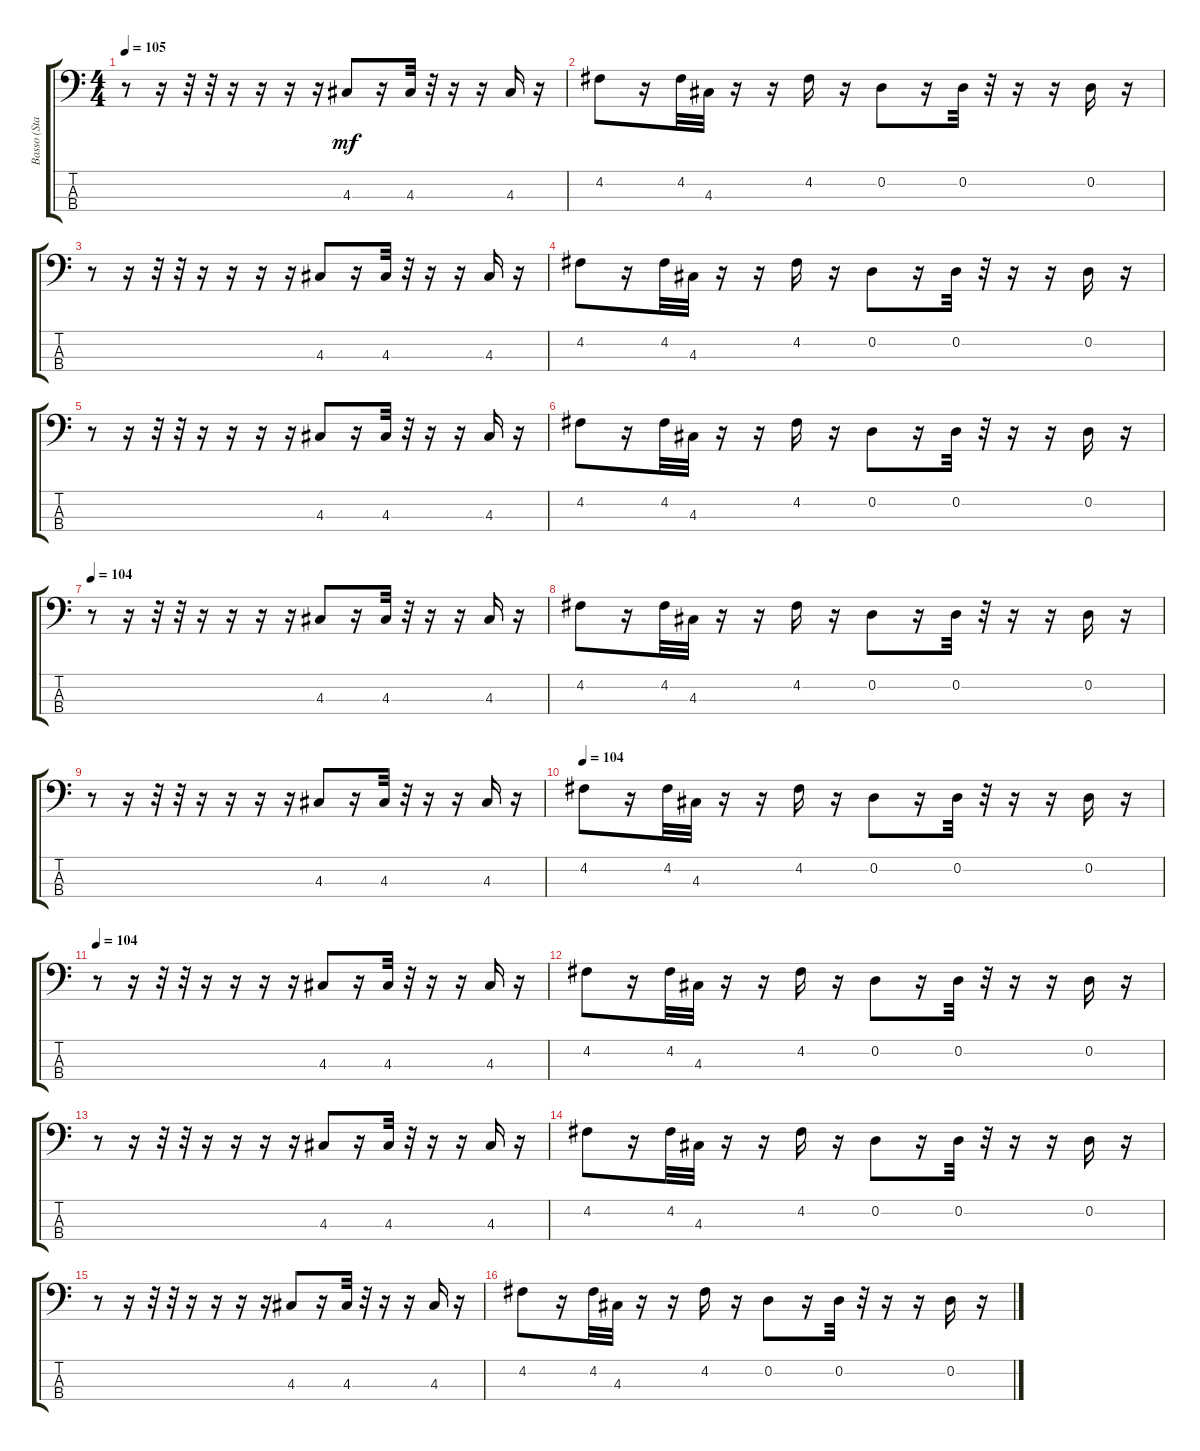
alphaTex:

\track ("Basso (Staff 1)" "Basso (Sta") {instrument electricbassfinger}
\staff {score tabs}
\tuning (G2 D2 A1 E1) {hide}
\ts (4 4)
\tempo 105
\clef f4
\ks c
r.8{dy mf} r.16 r.32 r.32 r.16 r.16 r.16 r.16 4.3.8 r.16 4.3.32 r.32 r.16 r.16 4.3.16 r.16 |
4.2.8 r.16 4.2.32 4.3.32 r.16 r.16 4.2.16 r.16 0.2.8 r.16 0.2.32 r.32 r.16 r.16 0.2.16 r.16 |
r.8 r.16 r.32 r.32 r.16 r.16 r.16 r.16 4.3.8 r.16 4.3.32 r.32 r.16 r.16 4.3.16 r.16 |
4.2.8 r.16 4.2.32 4.3.32 r.16 r.16 4.2.16 r.16 0.2.8 r.16 0.2.32 r.32 r.16 r.16 0.2.16 r.16 |
r.8 r.16 r.32 r.32 r.16 r.16 r.16 r.16 4.3.8 r.16 4.3.32 r.32 r.16 r.16 4.3.16 r.16 |
4.2.8 r.16 4.2.32 4.3.32 r.16 r.16 4.2.16 r.16 0.2.8 r.16 0.2.32 r.32 r.16 r.16 0.2.16 r.16 |
\tempo 104
r.8 r.16 r.32 r.32 r.16 r.16 r.16 r.16 4.3.8 r.16 4.3.32 r.32 r.16 r.16 4.3.16 r.16 |
4.2.8 r.16 4.2.32 4.3.32 r.16 r.16 4.2.16 r.16 0.2.8 r.16 0.2.32 r.32 r.16 r.16 0.2.16 r.16 |
r.8 r.16 r.32 r.32 r.16 r.16 r.16 r.16 4.3.8 r.16 4.3.32 r.32 r.16 r.16 4.3.16 r.16 |
\tempo 104
4.2.8 r.16 4.2.32 4.3.32 r.16 r.16 4.2.16 r.16 0.2.8 r.16 0.2.32 r.32 r.16 r.16 0.2.16 r.16 |
\tempo 104
r.8 r.16 r.32 r.32 r.16 r.16 r.16 r.16 4.3.8 r.16 4.3.32 r.32 r.16 r.16 4.3.16 r.16 |
4.2.8 r.16 4.2.32 4.3.32 r.16 r.16 4.2.16 r.16 0.2.8 r.16 0.2.32 r.32 r.16 r.16 0.2.16 r.16 |
r.8 r.16 r.32 r.32 r.16 r.16 r.16 r.16 4.3.8 r.16 4.3.32 r.32 r.16 r.16 4.3.16 r.16 |
4.2.8 r.16 4.2.32 4.3.32 r.16 r.16 4.2.16 r.16 0.2.8 r.16 0.2.32 r.32 r.16 r.16 0.2.16 r.16 |
r.8 r.16 r.32 r.32 r.16 r.16 r.16 r.16 4.3.8 r.16 4.3.32 r.32 r.16 r.16 4.3.16 r.16 |
4.2.8 r.16 4.2.32 4.3.32 r.16 r.16 4.2.16 r.16 0.2.8 r.16 0.2.32 r.32 r.16 r.16 0.2.16 r.16
